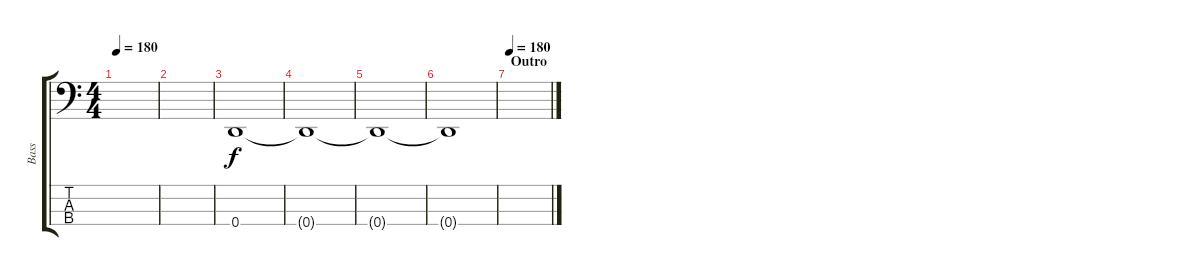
\track ("Bass" "Bass") {instrument electricbasspick}
\staff {score tabs}
\tuning (F2 C2 G1 D1) {hide}
\ts (4 4)
\tempo 180
\clef f4
\ks c
|
|
0.4.1 |
0.4{t}.1 |
0.4{t}.1 |
0.4{t}.1 |
\section ("" "Outro")
\tempo 180
